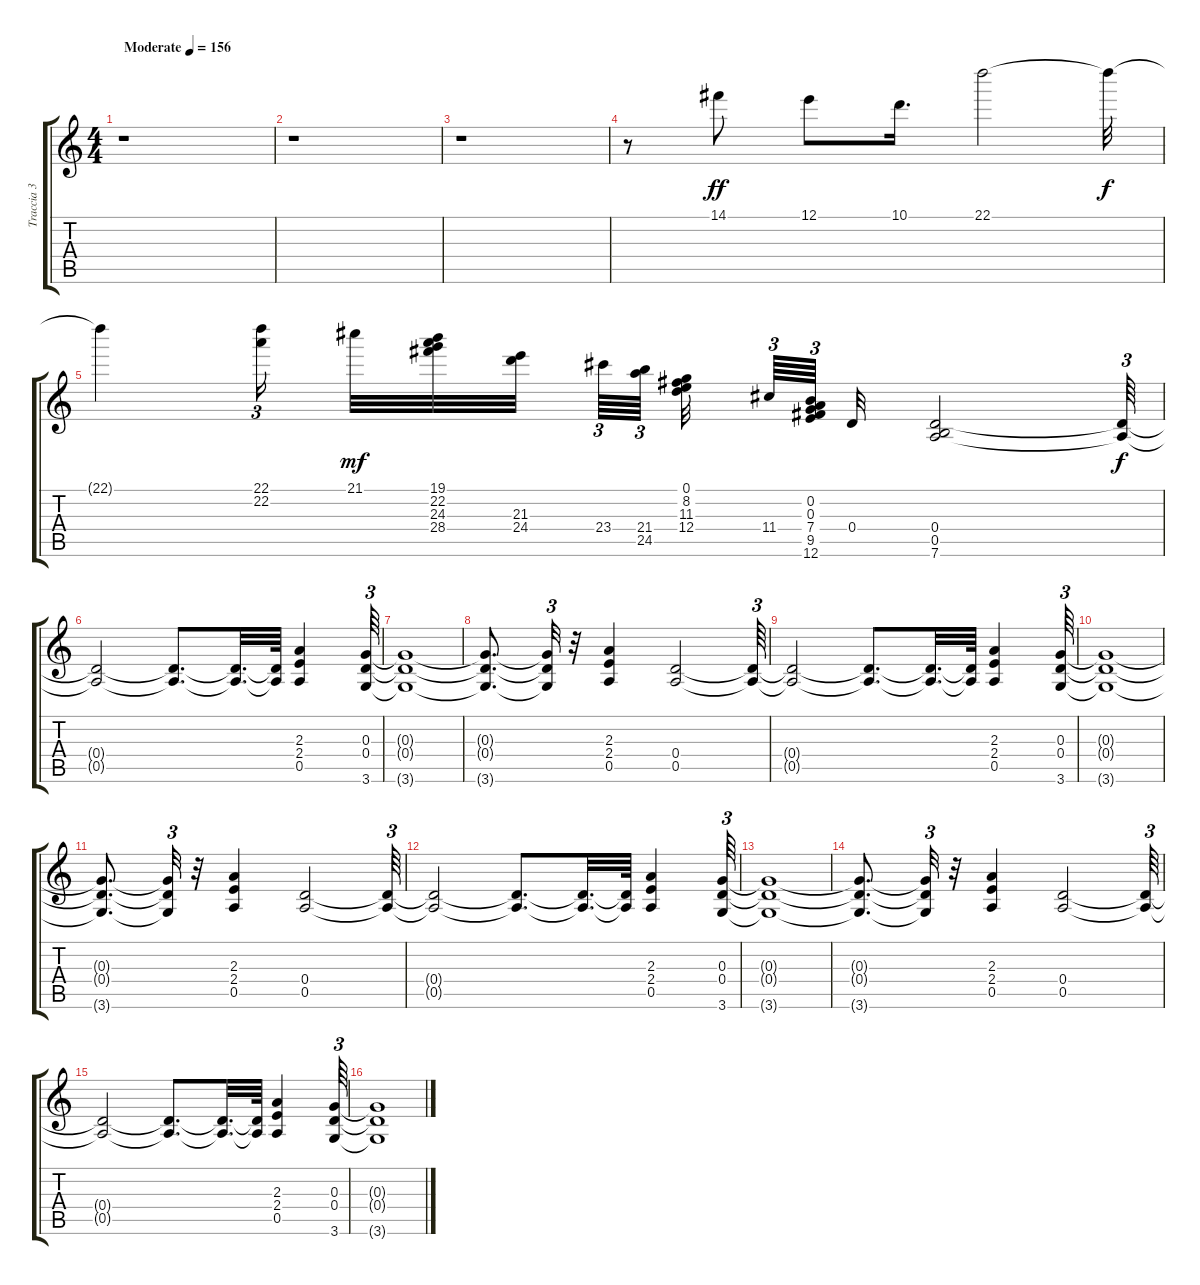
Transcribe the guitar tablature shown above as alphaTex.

\track ("Traccia 3" "Traccia 3") {instrument distortionguitar}
\staff {score tabs}
\tuning (E4 B3 G3 D3 A2 E2) {hide}
\ts (4 4)
\tempo (156 "Moderate")
\clef g2
\ks c
r.1{dy ff instrument distortionguitar} |
r.1 |
r.1 |
r.8 14.1.8 12.1.8 10.1.16{d} 22.1.2 22.1{t}.32{dy f} |
22.1{t}.4 (22.1 22.2).16{tu (3 2) beam splitsecondary} 21.1.32{dy mf} (19.1 22.2 24.3 28.4).32 (21.3 24.4).32{beam splitsecondary} 23.4.64{tu (3 2)} (21.4 24.5).64{tu (3 2) beam splitsecondary} (0.1 8.2 11.3 12.4).32{beam splitsecondary} 11.4.64{tu (3 2)} (0.2 0.3 7.4 9.5 12.6).64{tu (3 2) beam splitsecondary} 0.4.32 (0.4 0.5 7.6).2 (0.4{t} 0.5{t}).64{tu (3 2) dy f} |
(0.4{t} 0.5{t}).2 (0.4{t} 0.5{t}).8{d} (0.4{t} 0.5{t}).32{d} (0.4{t} 0.5{t}).64 (2.3 2.4 0.5).4 (0.3 0.4 3.6).64{tu (3 2)} |
(0.3{t} 0.4{t} 3.6{t}).1 |
(0.3{t} 0.4{t} 3.6{t}).8{d} (0.3{t} 0.4{t} 3.6{t}).32{tu (3 2)} r.32 (2.3 2.4 0.5).4 (0.4 0.5).2 (0.4{t} 0.5{t}).64{tu (3 2)} |
(0.4{t} 0.5{t}).2 (0.4{t} 0.5{t}).8{d} (0.4{t} 0.5{t}).32{d} (0.4{t} 0.5{t}).64 (2.3 2.4 0.5).4 (0.3 0.4 3.6).64{tu (3 2)} |
(0.3{t} 0.4{t} 3.6{t}).1 |
(0.3{t} 0.4{t} 3.6{t}).8{d} (0.3{t} 0.4{t} 3.6{t}).32{tu (3 2)} r.32 (2.3 2.4 0.5).4 (0.4 0.5).2 (0.4{t} 0.5{t}).64{tu (3 2)} |
(0.4{t} 0.5{t}).2 (0.4{t} 0.5{t}).8{d} (0.4{t} 0.5{t}).32{d} (0.4{t} 0.5{t}).64 (2.3 2.4 0.5).4 (0.3 0.4 3.6).64{tu (3 2)} |
(0.3{t} 0.4{t} 3.6{t}).1 |
(0.3{t} 0.4{t} 3.6{t}).8{d} (0.3{t} 0.4{t} 3.6{t}).32{tu (3 2)} r.32 (2.3 2.4 0.5).4 (0.4 0.5).2 (0.4{t} 0.5{t}).64{tu (3 2)} |
(0.4{t} 0.5{t}).2 (0.4{t} 0.5{t}).8{d} (0.4{t} 0.5{t}).32{d} (0.4{t} 0.5{t}).64 (2.3 2.4 0.5).4 (0.3 0.4 3.6).64{tu (3 2)} |
(0.3{t} 0.4{t} 3.6{t}).1
